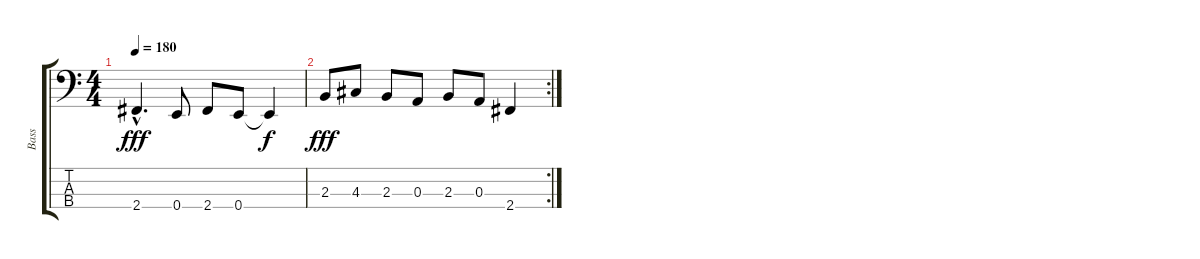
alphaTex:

\track ("Bass" "Bass") {instrument electricbassfinger}
\staff {score tabs}
\tuning (G2 D2 A1 E1) {hide}
\ts (4 4)
\tempo 180
\clef f4
\ks c
2.4{hac}.4{d dy fff} 0.4.8 2.4.8 0.4.8 0.4{t}.4{dy f} |
\rc 2
2.3.8{dy fff} 4.3.8 2.3.8 0.3.8 2.3.8 0.3.8 2.4.4
